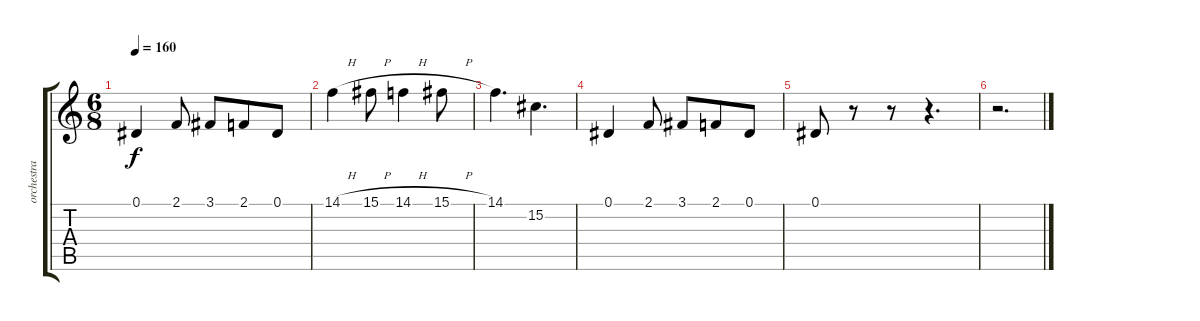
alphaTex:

\track ("orchestra" "orchestra") {instrument stringensemble1}
\staff {score tabs}
\tuning (Eb4 Bb3 Gb3 Db3 Ab2 Eb2) {hide}
\ts (6 8)
\tempo 160
\clef g2
\ks c
0.1.4{dy f} 2.1.8 3.1.8 2.1.8 0.1.8 |
14.1{h}.4 15.1{h}.8 14.1{h}.4 15.1{h}.8 |
14.1.4{d} 15.2.4{d} |
0.1.4 2.1.8 3.1.8 2.1.8 0.1.8 |
0.1.8 r.8 r.8 r.4{d} |
r.2{d}
